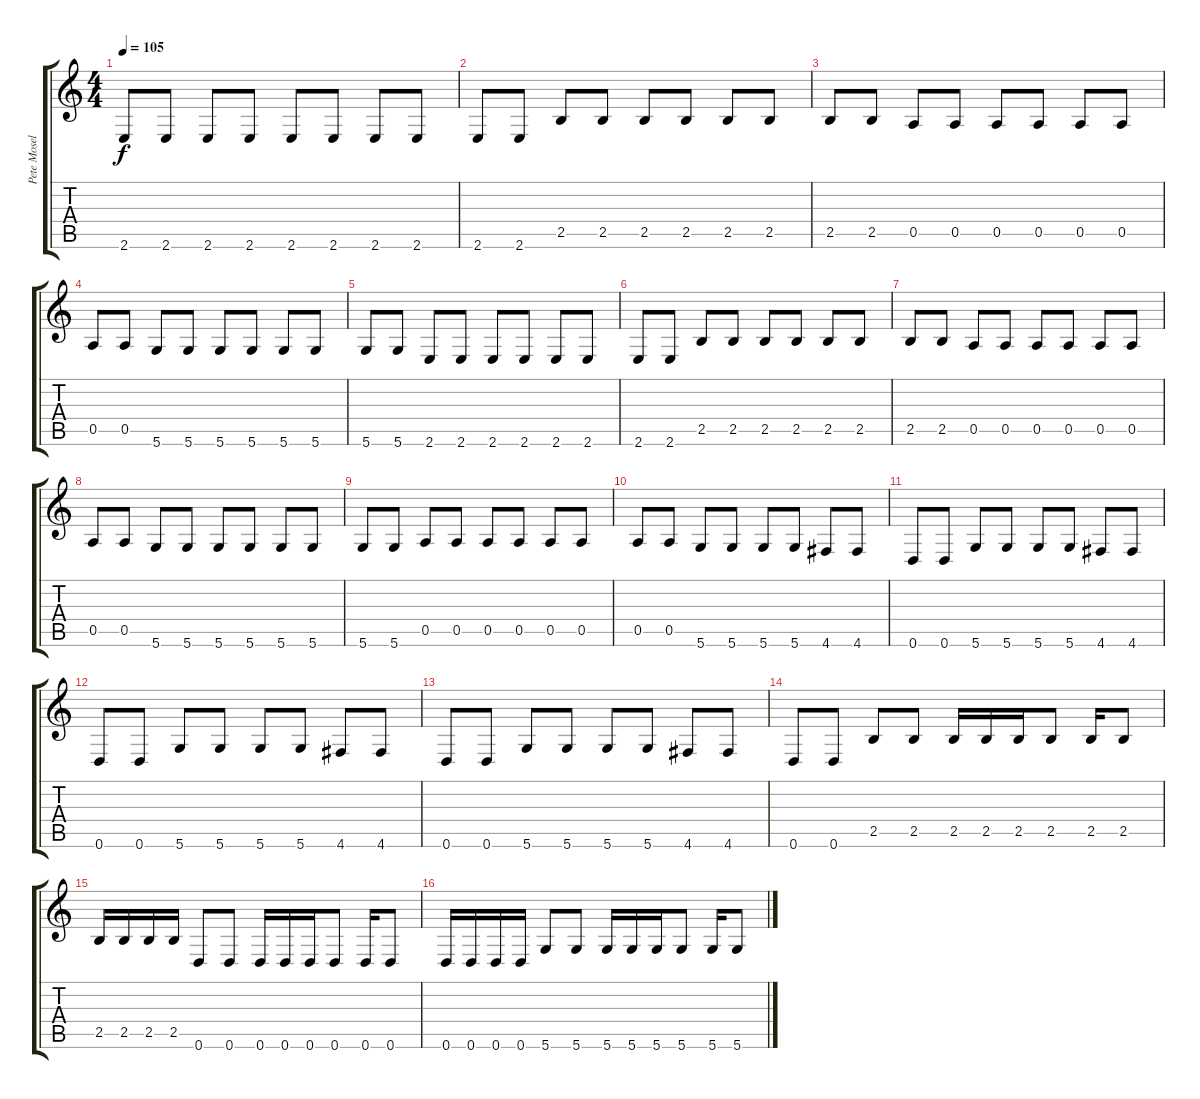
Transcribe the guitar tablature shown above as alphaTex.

\track ("Pete Mosely" "Pete Mosel") {instrument electricbassfinger}
\staff {score tabs}
\tuning (E4 B3 G3 D3 A2 D2) {hide}
\ts (4 4)
\tempo 105
\clef g2
\ks c
2.6.8{dy f} 2.6.8 2.6.8 2.6.8 2.6.8 2.6.8 2.6.8 2.6.8 |
2.6.8 2.6.8 2.5.8 2.5.8 2.5.8 2.5.8 2.5.8 2.5.8 |
2.5.8 2.5.8 0.5.8 0.5.8 0.5.8 0.5.8 0.5.8 0.5.8 |
0.5.8 0.5.8 5.6.8 5.6.8 5.6.8 5.6.8 5.6.8 5.6.8 |
5.6.8 5.6.8 2.6.8 2.6.8 2.6.8 2.6.8 2.6.8 2.6.8 |
2.6.8 2.6.8 2.5.8 2.5.8 2.5.8 2.5.8 2.5.8 2.5.8 |
2.5.8 2.5.8 0.5.8 0.5.8 0.5.8 0.5.8 0.5.8 0.5.8 |
0.5.8 0.5.8 5.6.8 5.6.8 5.6.8 5.6.8 5.6.8 5.6.8 |
5.6.8 5.6.8 0.5.8 0.5.8 0.5.8 0.5.8 0.5.8 0.5.8 |
0.5.8 0.5.8 5.6.8 5.6.8 5.6.8 5.6.8 4.6.8 4.6.8 |
0.6.8 0.6.8 5.6.8 5.6.8 5.6.8 5.6.8 4.6.8 4.6.8 |
0.6.8 0.6.8 5.6.8 5.6.8 5.6.8 5.6.8 4.6.8 4.6.8 |
0.6.8 0.6.8 5.6.8 5.6.8 5.6.8 5.6.8 4.6.8 4.6.8 |
0.6.8 0.6.8 2.5.8 2.5.8 2.5.16 2.5.16 2.5.16 2.5.8 2.5.16 2.5.8 |
2.5.16 2.5.16 2.5.16 2.5.16 0.6.8 0.6.8 0.6.16 0.6.16 0.6.16 0.6.8 0.6.16 0.6.8 |
0.6.16 0.6.16 0.6.16 0.6.16 5.6.8 5.6.8 5.6.16 5.6.16 5.6.16 5.6.8 5.6.16 5.6.8
